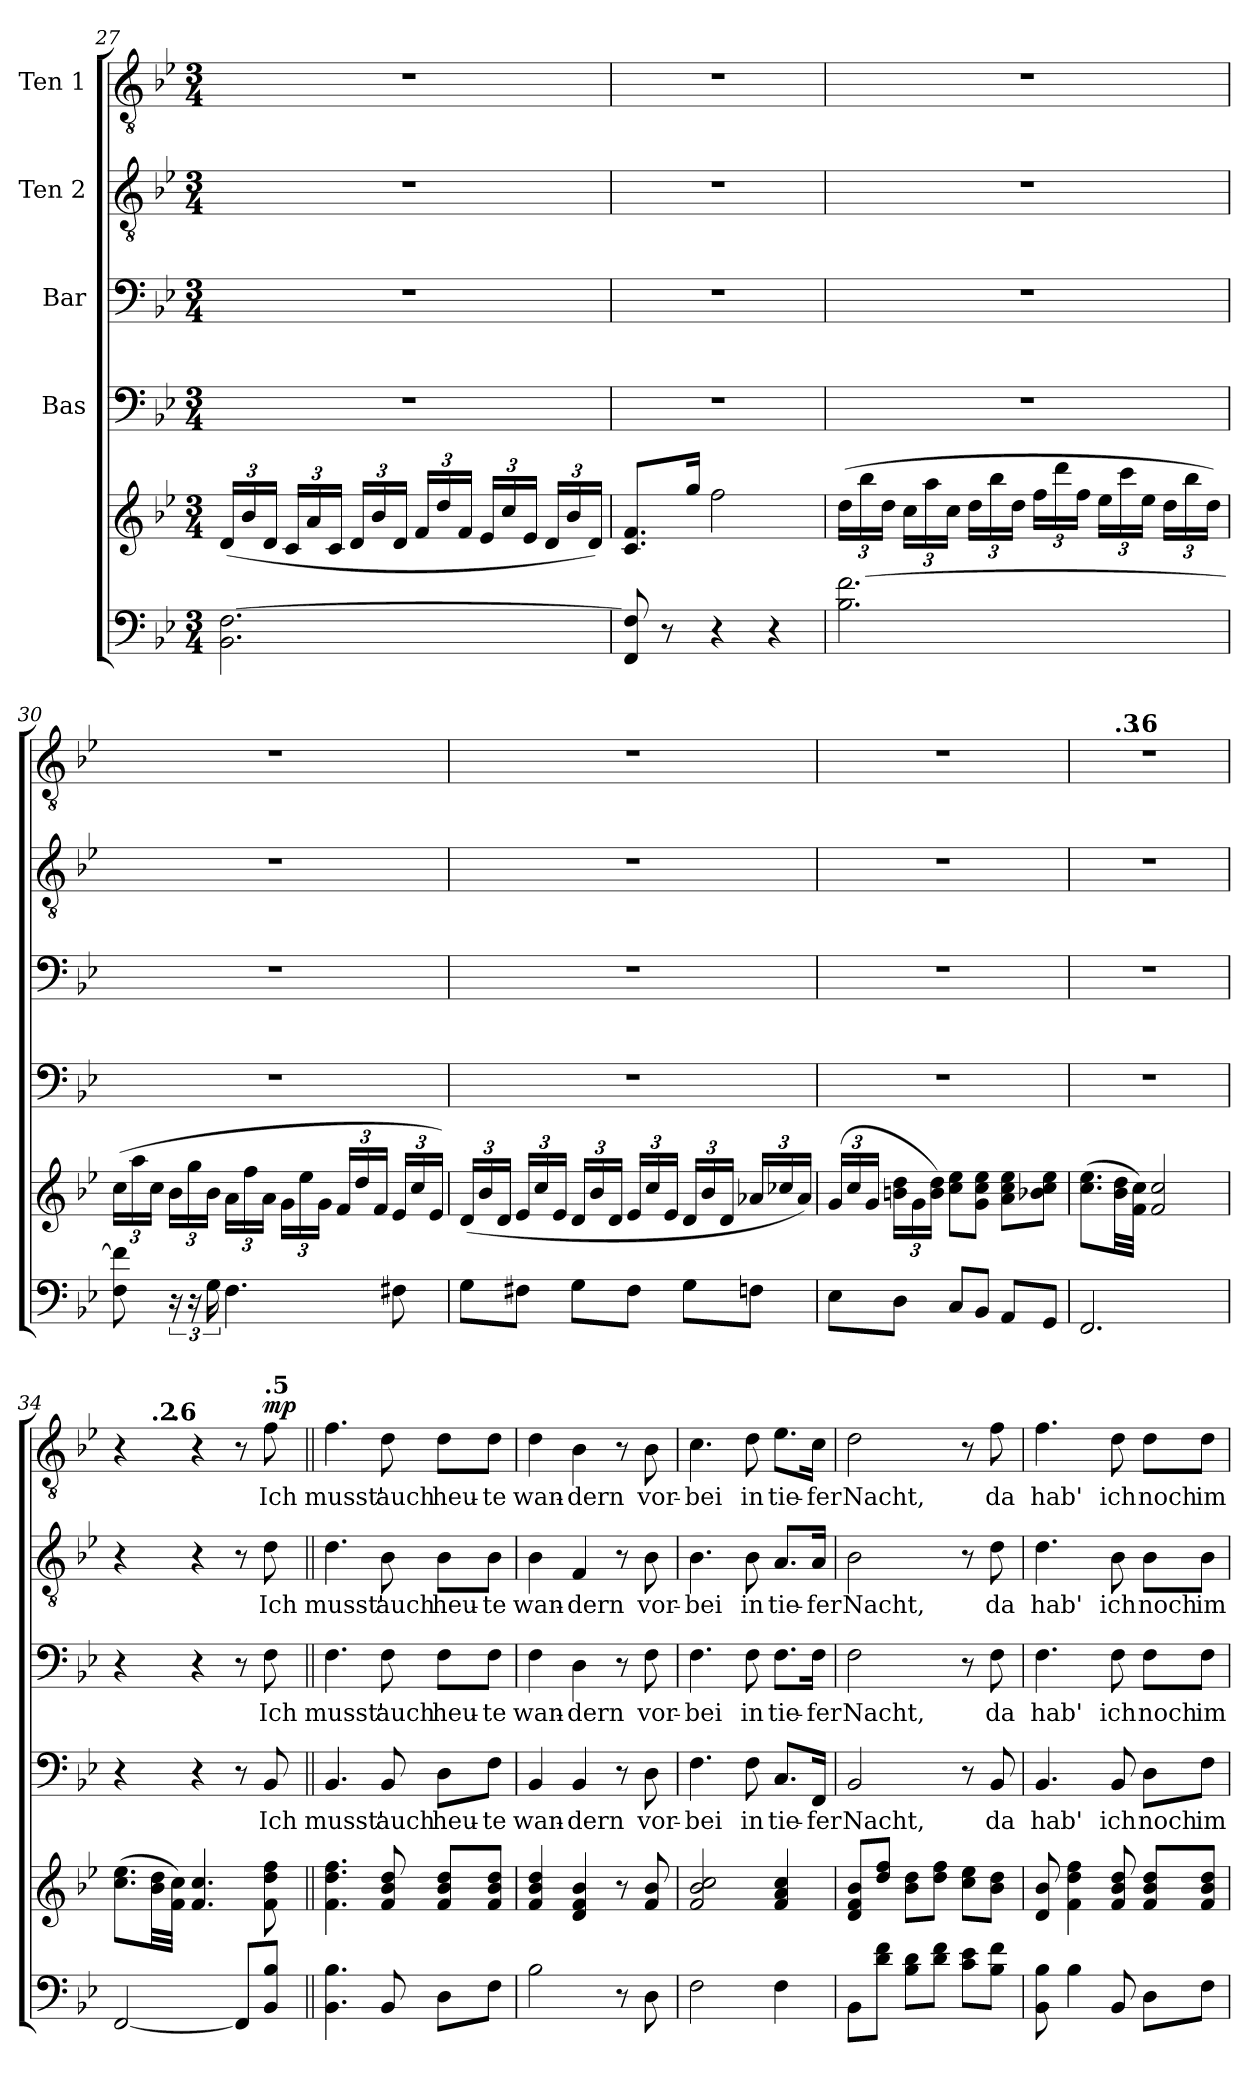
**kern	**kern	**kern	**text	**kern	**text	**kern	**text	**kern	**text	**dynam
*part5	*part5	*part4	*part4	*part3	*part3	*part2	*part2	*part1	*part1	*part1
*staff6	*staff5	*staff4	*staff4	*staff3	*staff3	*staff2	*staff2	*staff1	*staff1	*staff1
*	*	*I"Bas	*	*I"Bar	*	*I"Ten 2	*	*I"Ten 1	*	*
!!LO:PB:g=z
*clefF4	*clefG2	*clefF4	*	*clefF4	*	*clefGv2	*	*clefGv2	*	*
*k[b-e-]	*k[b-e-]	*k[b-e-]	*	*k[b-e-]	*	*k[b-e-]	*	*k[b-e-]	*	*
*B-:	*B-:	*B-:	*	*B-:	*	*B-:	*	*B-:	*	*
*M3/4	*M3/4	*M3/4	*	*M3/4	*	*M3/4	*	*M3/4	*	*
*MM80	*MM80	*MM80	*	*MM80	*	*MM80	*	*MM80	*	*
*	*Xbrackettup	*	*	*	*	*	*	*	*	*
=27	=27	=27	=27	=27	=27	=27	=27	=27	=27	=27
2.BB-\ [2.F\	(>24d/LL	2.r	.	2.r	.	2.r	.	2.r	.	.
.	24b-/	.	.	.	.	.	.	.	.	.
.	24d/JJ	.	.	.	.	.	.	.	.	.
.	24c/LL	.	.	.	.	.	.	.	.	.
.	24a/	.	.	.	.	.	.	.	.	.
.	24c/JJ	.	.	.	.	.	.	.	.	.
.	24d/LL	.	.	.	.	.	.	.	.	.
.	24b-/	.	.	.	.	.	.	.	.	.
.	24d/JJ	.	.	.	.	.	.	.	.	.
.	24f/LL	.	.	.	.	.	.	.	.	.
.	24dd/	.	.	.	.	.	.	.	.	.
.	24f/JJ	.	.	.	.	.	.	.	.	.
.	24e-/LL	.	.	.	.	.	.	.	.	.
.	24cc/	.	.	.	.	.	.	.	.	.
.	24e-/JJ	.	.	.	.	.	.	.	.	.
.	24d/LL	.	.	.	.	.	.	.	.	.
.	24b-/	.	.	.	.	.	.	.	.	.
.	24d/JJ)	.	.	.	.	.	.	.	.	.
=28	=28	=28	=28	=28	=28	=28	=28	=28	=28	=28
8FF/ 8F/]	8.c/ 8.f/L	2.r	.	2.r	.	2.r	.	2.r	.	.
8r	.	.	.	.	.	.	.	.	.	.
.	16gg/Jk	.	.	.	.	.	.	.	.	.
4r	2ff\	.	.	.	.	.	.	.	.	.
4r	.	.	.	.	.	.	.	.	.	.
=29	=29	=29	=29	=29	=29	=29	=29	=29	=29	=29
2.B-\ [2.f\	(>24dd\LL	2.r	.	2.r	.	2.r	.	2.r	.	.
.	24bb-\	.	.	.	.	.	.	.	.	.
.	24dd\JJ	.	.	.	.	.	.	.	.	.
.	24cc\LL	.	.	.	.	.	.	.	.	.
.	24aa\	.	.	.	.	.	.	.	.	.
.	24cc\JJ	.	.	.	.	.	.	.	.	.
.	24dd\LL	.	.	.	.	.	.	.	.	.
.	24bb-\	.	.	.	.	.	.	.	.	.
.	24dd\JJ	.	.	.	.	.	.	.	.	.
.	24ff\LL	.	.	.	.	.	.	.	.	.
.	24ddd\	.	.	.	.	.	.	.	.	.
.	24ff\JJ	.	.	.	.	.	.	.	.	.
.	24ee-\LL	.	.	.	.	.	.	.	.	.
.	24ccc\	.	.	.	.	.	.	.	.	.
.	24ee-\JJ	.	.	.	.	.	.	.	.	.
.	24dd\LL	.	.	.	.	.	.	.	.	.
.	24bb-\	.	.	.	.	.	.	.	.	.
.	24dd\JJ)	.	.	.	.	.	.	.	.	.
!!LO:LB:g=z
=30	=30	=30	=30	=30	=30	=30	=30	=30	=30	=30
8F\ 8f\]	(>24cc\LL	2.r	.	2.r	.	2.r	.	2.r	.	.
.	24aa\	.	.	.	.	.	.	.	.	.
.	24cc\JJ	.	.	.	.	.	.	.	.	.
24r	24b-\LL	.	.	.	.	.	.	.	.	.
24r	24gg\	.	.	.	.	.	.	.	.	.
24G\	24b-\JJ	.	.	.	.	.	.	.	.	.
4.F\	24a\LL	.	.	.	.	.	.	.	.	.
.	24ff\	.	.	.	.	.	.	.	.	.
.	24a\JJ	.	.	.	.	.	.	.	.	.
.	24g\LL	.	.	.	.	.	.	.	.	.
.	24ee-\	.	.	.	.	.	.	.	.	.
.	24g\JJ	.	.	.	.	.	.	.	.	.
.	24f/LL	.	.	.	.	.	.	.	.	.
.	24dd/	.	.	.	.	.	.	.	.	.
.	24f/JJ	.	.	.	.	.	.	.	.	.
8F#X\	24e-/LL	.	.	.	.	.	.	.	.	.
.	24cc/	.	.	.	.	.	.	.	.	.
.	24e-/JJ)	.	.	.	.	.	.	.	.	.
=31	=31	=31	=31	=31	=31	=31	=31	=31	=31	=31
8G\L	(>24d/LL	2.r	.	2.r	.	2.r	.	2.r	.	.
.	24b-/	.	.	.	.	.	.	.	.	.
.	24d/JJ	.	.	.	.	.	.	.	.	.
8F#X\J	24e-/LL	.	.	.	.	.	.	.	.	.
.	24cc/	.	.	.	.	.	.	.	.	.
.	24e-/JJ	.	.	.	.	.	.	.	.	.
8G\L	24d/LL	.	.	.	.	.	.	.	.	.
.	24b-/	.	.	.	.	.	.	.	.	.
.	24d/JJ	.	.	.	.	.	.	.	.	.
8F#\J	24e-/LL	.	.	.	.	.	.	.	.	.
.	24cc/	.	.	.	.	.	.	.	.	.
.	24e-/JJ	.	.	.	.	.	.	.	.	.
8G\L	24d/LL	.	.	.	.	.	.	.	.	.
.	24b-/	.	.	.	.	.	.	.	.	.
.	24d/JJ	.	.	.	.	.	.	.	.	.
8Fn\J	24a-X/LL	.	.	.	.	.	.	.	.	.
.	24cc-X/	.	.	.	.	.	.	.	.	.
.	24a-/JJ)	.	.	.	.	.	.	.	.	.
=32	=32	=32	=32	=32	=32	=32	=32	=32	=32	=32
8E-\L	(>24g/LL	2.r	.	2.r	.	2.r	.	2.r	.	.
.	24cc/	.	.	.	.	.	.	.	.	.
.	24g/JJ	.	.	.	.	.	.	.	.	.
8D\J	24bn\ 24dd\LL	.	.	.	.	.	.	.	.	.
.	24g\	.	.	.	.	.	.	.	.	.
.	24b\ 24dd\JJ)	.	.	.	.	.	.	.	.	.
8C/L	8cc\ 8ee-\L	.	.	.	.	.	.	.	.	.
8BB-/J	8g\ 8cc\ 8ee-\J	.	.	.	.	.	.	.	.	.
8AA/L	8a\ 8cc\ 8ee-\L	.	.	.	.	.	.	.	.	.
8GG/J	8b-X\ 8cc\ 8ee-\J	.	.	.	.	.	.	.	.	.
=33	=33	=33	=33	=33	=33	=33	=33	=33	=33	=33
*	*	*	*	*	*	*	*	*MM80	*	*
*	*	*	*	*	*	*	*	*^	*	*
*	*	*	*	*	*	*	*	*	*^	*	*
*	*	*	*	*	*	*	*	*	*	*^	*	*
2.FF/	(>8.cc\ 8.ee-\L	2.r	.	2.r	.	2.r	.	2.r	8.ryy	8..ryy	4ryy	.	.
*	*	*	*	*	*	*	*	*MM76	*	*	*	*	*
!	!	!	!	!	!	!	!	!	!LO:TX:a:B:t=.3	!	!	!	!
.	32b-\ 32dd\LL	.	.	.	.	.	.	.	2ryy	.	.	.	.
*	*	*	*	*	*	*	*	*MM75	*	*	*	*	*
!	!	!	!	!	!	!	!	!	!	!LO:TX:a:B:t=.6	!	!	!
.	32f\ 32cc\JJJ)	.	.	.	.	.	.	.	.	2ryy	.	.	.
*	*	*	*	*	*	*	*	*MM75	*	*	*	*	*
.	2f/ 2cc/	.	.	.	.	.	.	.	.	.	2ryy	.	.
.	.	.	.	.	.	.	.	.	16ryy	.	.	.	.
.	.	.	.	.	.	.	.	.	.	32ryy	.	.	.
*	*	*	*	*	*	*	*	*v	*v	*v	*v	*	*
!!LO:PB:g=z
=34	=34	=34	=34	=34	=34	=34	=34	=34	=34	=34
*	*	*	*	*	*	*	*	*MM65	*	*
*	*	*	*	*	*	*	*	*^	*	*
*	*	*	*	*	*	*	*	*	*^	*	*
[2FF/	(>8.cc\ 8.ee-\L	4r	.	4r	.	4r	.	4r	8.ryy	8..ryy	.	.
*	*	*	*	*	*	*	*	*MM61	*	*	*	*
!	!	!	!	!	!	!	!	!	!LO:TX:a:B:t=.2	!	!	!
.	32b-\ 32dd\LL	.	.	.	.	.	.	.	2ryy	.	.	.
*	*	*	*	*	*	*	*	*MM60	*	*	*	*
!	!	!	!	!	!	!	!	!	!	!LO:TX:a:B:t=.6	!	!
.	32f\ 32cc\JJJ)	.	.	.	.	.	.	.	.	2ryy	.	.
*	*	*	*	*	*	*	*	*MM60	*	*	*	*
.	4.f/ 4.cc/	4r	.	4r	.	4r	.	4r	.	.	.	.
*	*	*	*	*	*	*	*	*MM55	*	*	*	*
8FF/L]	.	8r	.	8r	.	8r	.	8r	.	.	.	.
*	*	*	*	*	*	*	*	*MM52	*	*	*	*
!	!	!	!	!	!	!	!	!LO:TX:a:B:t=.5	!	!	!	!
!	!	!	!LO:LY:b	!	!LO:LY:b	!	!LO:LY:b	!	!	!	!LO:LY:b	!LO:DY:b
8BB-/ 8B-/J	8f\ 8dd\ 8ff\	8BB-/	Ich	8F\	Ich	8d\	Ich	8f\	.	.	Ich	mp
.	.	.	.	.	.	.	.	.	16ryy	.	.	.
.	.	.	.	.	.	.	.	.	.	32ryy	.	.
*	*	*	*	*	*	*	*	*v	*v	*v	*	*
=35||	=35||	=35||	=35||	=35||	=35||	=35||	=35||	=35||	=35||	=35||
!!LO:REH:place=s1:a:B:fs=14:t=2
*	*	*	*	*	*	*	*	*MM72	*	*
*	*	*	*	*	*	*	*	*^	*	*
*	*	*	*	*	*	*	*	*	*^	*	*
!	!	!	!LO:LY:b	!	!LO:LY:b	!	!LO:LY:b	!	!	!	!LO:LY:b	!
*	*	*	*	*	*	*	*	*v	*v	*v	*	*
4.BB-\ 4.B-\	4.f\ 4.dd\ 4.ff\	4.BB-/	musst'	4.F\	musst'	4.d\	musst'	4.f\	musst'	.
!	!	!	!LO:LY:b	!	!LO:LY:b	!	!LO:LY:b	!	!LO:LY:b	!
8BB-/	8f/ 8b-/ 8dd/	8BB-/	auch	8F\	auch	8B-\	auch	8d\	auch	.
!	!	!	!LO:LY:b	!	!LO:LY:b	!	!LO:LY:b	!	!LO:LY:b	!
8D\L	8f/ 8b-/ 8dd/L	8D\L	heu-	8F\L	heu-	8B-\L	heu-	8d\L	heu-	.
!	!	!	!LO:LY:b	!	!LO:LY:b	!	!LO:LY:b	!	!LO:LY:b	!
8F\J	8f/ 8b-/ 8dd/J	8F\J	-te	8F\J	-te	8B-\J	-te	8d\J	-te	.
=36	=36	=36	=36	=36	=36	=36	=36	=36	=36	=36
!	!	!	!LO:LY:b	!	!LO:LY:b	!	!LO:LY:b	!	!LO:LY:b	!
2B-\	4f/ 4b-/ 4dd/	4BB-/	wan-	4F\	wan-	4B-\	wan-	4d\	wan-	.
!	!	!	!LO:LY:b	!	!LO:LY:b	!	!LO:LY:b	!	!LO:LY:b	!
.	4d/ 4f/ 4b-/	4BB-/	-dern	4D\	-dern	4F/	-dern	4B-\	-dern	.
8r	8r	8r	.	8r	.	8r	.	8r	.	.
!	!	!	!LO:LY:b	!	!LO:LY:b	!	!LO:LY:b	!	!LO:LY:b	!
8D\	8f/ 8b-/	8D\	vor-	8F\	vor-	8B-\	vor-	8B-\	vor-	.
=37	=37	=37	=37	=37	=37	=37	=37	=37	=37	=37
!	!	!	!LO:LY:b	!	!LO:LY:b	!	!LO:LY:b	!	!LO:LY:b	!
2F\	2f/ 2b-/ 2cc/	4.F\	-bei	4.F\	-bei	4.B-\	-bei	4.c\	-bei	.
!	!	!	!LO:LY:b	!	!LO:LY:b	!	!LO:LY:b	!	!LO:LY:b	!
.	.	8F\	in	8F\	in	8B-\	in	8d\	in	.
!	!	!	!LO:LY:b	!	!LO:LY:b	!	!LO:LY:b	!	!LO:LY:b	!
4F\	4f/ 4a/ 4cc/	8.C/L	tie-	8.F\L	tie-	8.A/L	tie-	8.e-\L	tie-	.
!	!	!	!LO:LY:b	!	!LO:LY:b	!	!LO:LY:b	!	!LO:LY:b	!
.	.	16FF/Jk	-fer	16F\Jk	-fer	16A/Jk	-fer	16c\Jk	-fer	.
=38	=38	=38	=38	=38	=38	=38	=38	=38	=38	=38
!	!	!	!LO:LY:b	!	!LO:LY:b	!	!LO:LY:b	!	!LO:LY:b	!
8BB-\L	8d/ 8f/ 8b-/L	2BB-/	Nacht,	2F\	Nacht,	2B-\	Nacht,	2d\	Nacht,	.
8d\ 8f\J	8dd/ 8ff/J	.	.	.	.	.	.	.	.	.
8B-\ 8d\L	8b-\ 8dd\L	.	.	.	.	.	.	.	.	.
8d\ 8f\J	8dd\ 8ff\J	.	.	.	.	.	.	.	.	.
8c\ 8e-\L	8cc\ 8ee-\L	8r	.	8r	.	8r	.	8r	.	.
!	!	!	!LO:LY:b	!	!LO:LY:b	!	!LO:LY:b	!	!LO:LY:b	!
8B-\ 8f\J	8b-\ 8dd\J	8BB-/	da	8F\	da	8d\	da	8f\	da	.
!!LO:LB:g=z
=39	=39	=39	=39	=39	=39	=39	=39	=39	=39	=39
!	!	!	!LO:LY:b	!	!LO:LY:b	!	!LO:LY:b	!	!LO:LY:b	!
8BB-\ 8B-\	8d/ 8b-/	4.BB-/	hab'	4.F\	hab'	4.d\	hab'	4.f\	hab'	.
4B-\	4f\ 4dd\ 4ff\	.	.	.	.	.	.	.	.	.
!	!	!	!LO:LY:b	!	!LO:LY:b	!	!LO:LY:b	!	!LO:LY:b	!
8BB-/	8f/ 8b-/ 8dd/	8BB-/	ich	8F\	ich	8B-\	ich	8d\	ich	.
!	!	!	!LO:LY:b	!	!LO:LY:b	!	!LO:LY:b	!	!LO:LY:b	!
8D\L	8f/ 8b-/ 8dd/L	8D\L	noch	8F\L	noch	8B-\L	noch	8d\L	noch	.
!	!	!	!LO:LY:b	!	!LO:LY:b	!	!LO:LY:b	!	!LO:LY:b	!
8F\J	8f/ 8b-/ 8dd/J	8F\J	im	8F\J	im	8B-\J	im	8d\J	im	.
=	=	=	=	=	=	=	=	=	=	=
*-	*-	*-	*-	*-	*-	*-	*-	*-	*-	*-
